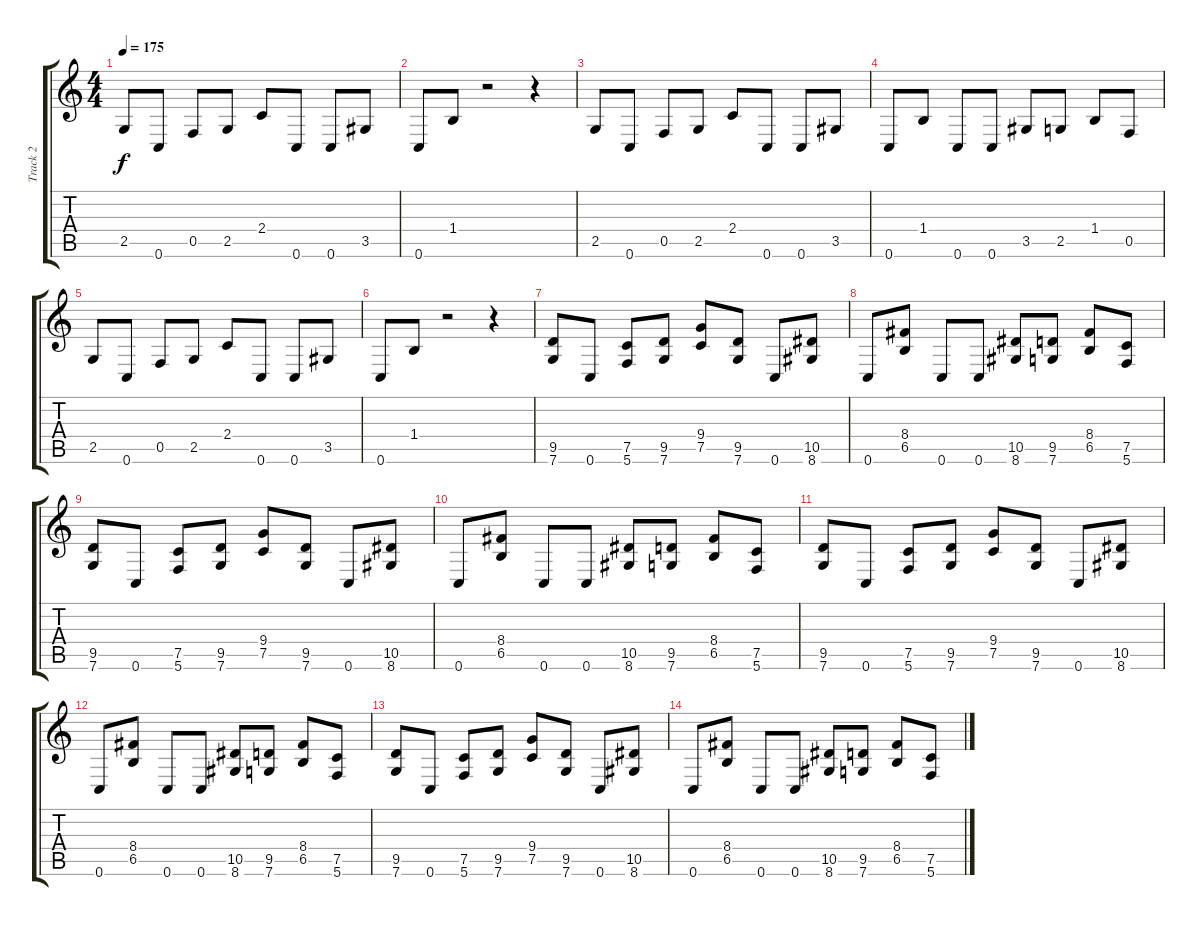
\track ("Track 2" "Track 2") {instrument distortionguitar}
\staff {score tabs}
\tuning (C4 G3 Eb3 Bb2 F2 C2) {hide}
\ts (4 4)
\tempo 175
\clef g2
\ks c
2.5.8{dy f} 0.6.8 0.5.8 2.5.8 2.4.8 0.6.8 0.6.8 3.5.8 |
0.6.8 1.4.8 r.2 r.4 |
2.5.8 0.6.8 0.5.8 2.5.8 2.4.8 0.6.8 0.6.8 3.5.8 |
0.6.8 1.4.8 0.6.8 0.6.8 3.5.8 2.5.8 1.4.8 0.5.8 |
2.5.8 0.6.8 0.5.8 2.5.8 2.4.8 0.6.8 0.6.8 3.5.8 |
0.6.8 1.4.8 r.2 r.4 |
(9.5 7.6).8 0.6.8 (7.5 5.6).8 (9.5 7.6).8 (9.4 7.5).8 (9.5 7.6).8 0.6.8 (10.5 8.6).8 |
0.6.8 (8.4 6.5).8 0.6.8 0.6.8 (10.5 8.6).8 (9.5 7.6).8 (8.4 6.5).8 (7.5 5.6).8 |
(9.5 7.6).8 0.6.8 (7.5 5.6).8 (9.5 7.6).8 (9.4 7.5).8 (9.5 7.6).8 0.6.8 (10.5 8.6).8 |
0.6.8 (8.4 6.5).8 0.6.8 0.6.8 (10.5 8.6).8 (9.5 7.6).8 (8.4 6.5).8 (7.5 5.6).8 |
(9.5 7.6).8 0.6.8 (7.5 5.6).8 (9.5 7.6).8 (9.4 7.5).8 (9.5 7.6).8 0.6.8 (10.5 8.6).8 |
0.6.8 (8.4 6.5).8 0.6.8 0.6.8 (10.5 8.6).8 (9.5 7.6).8 (8.4 6.5).8 (7.5 5.6).8 |
(9.5 7.6).8 0.6.8 (7.5 5.6).8 (9.5 7.6).8 (9.4 7.5).8 (9.5 7.6).8 0.6.8 (10.5 8.6).8 |
0.6.8 (8.4 6.5).8 0.6.8 0.6.8 (10.5 8.6).8 (9.5 7.6).8 (8.4 6.5).8 (7.5 5.6).8
